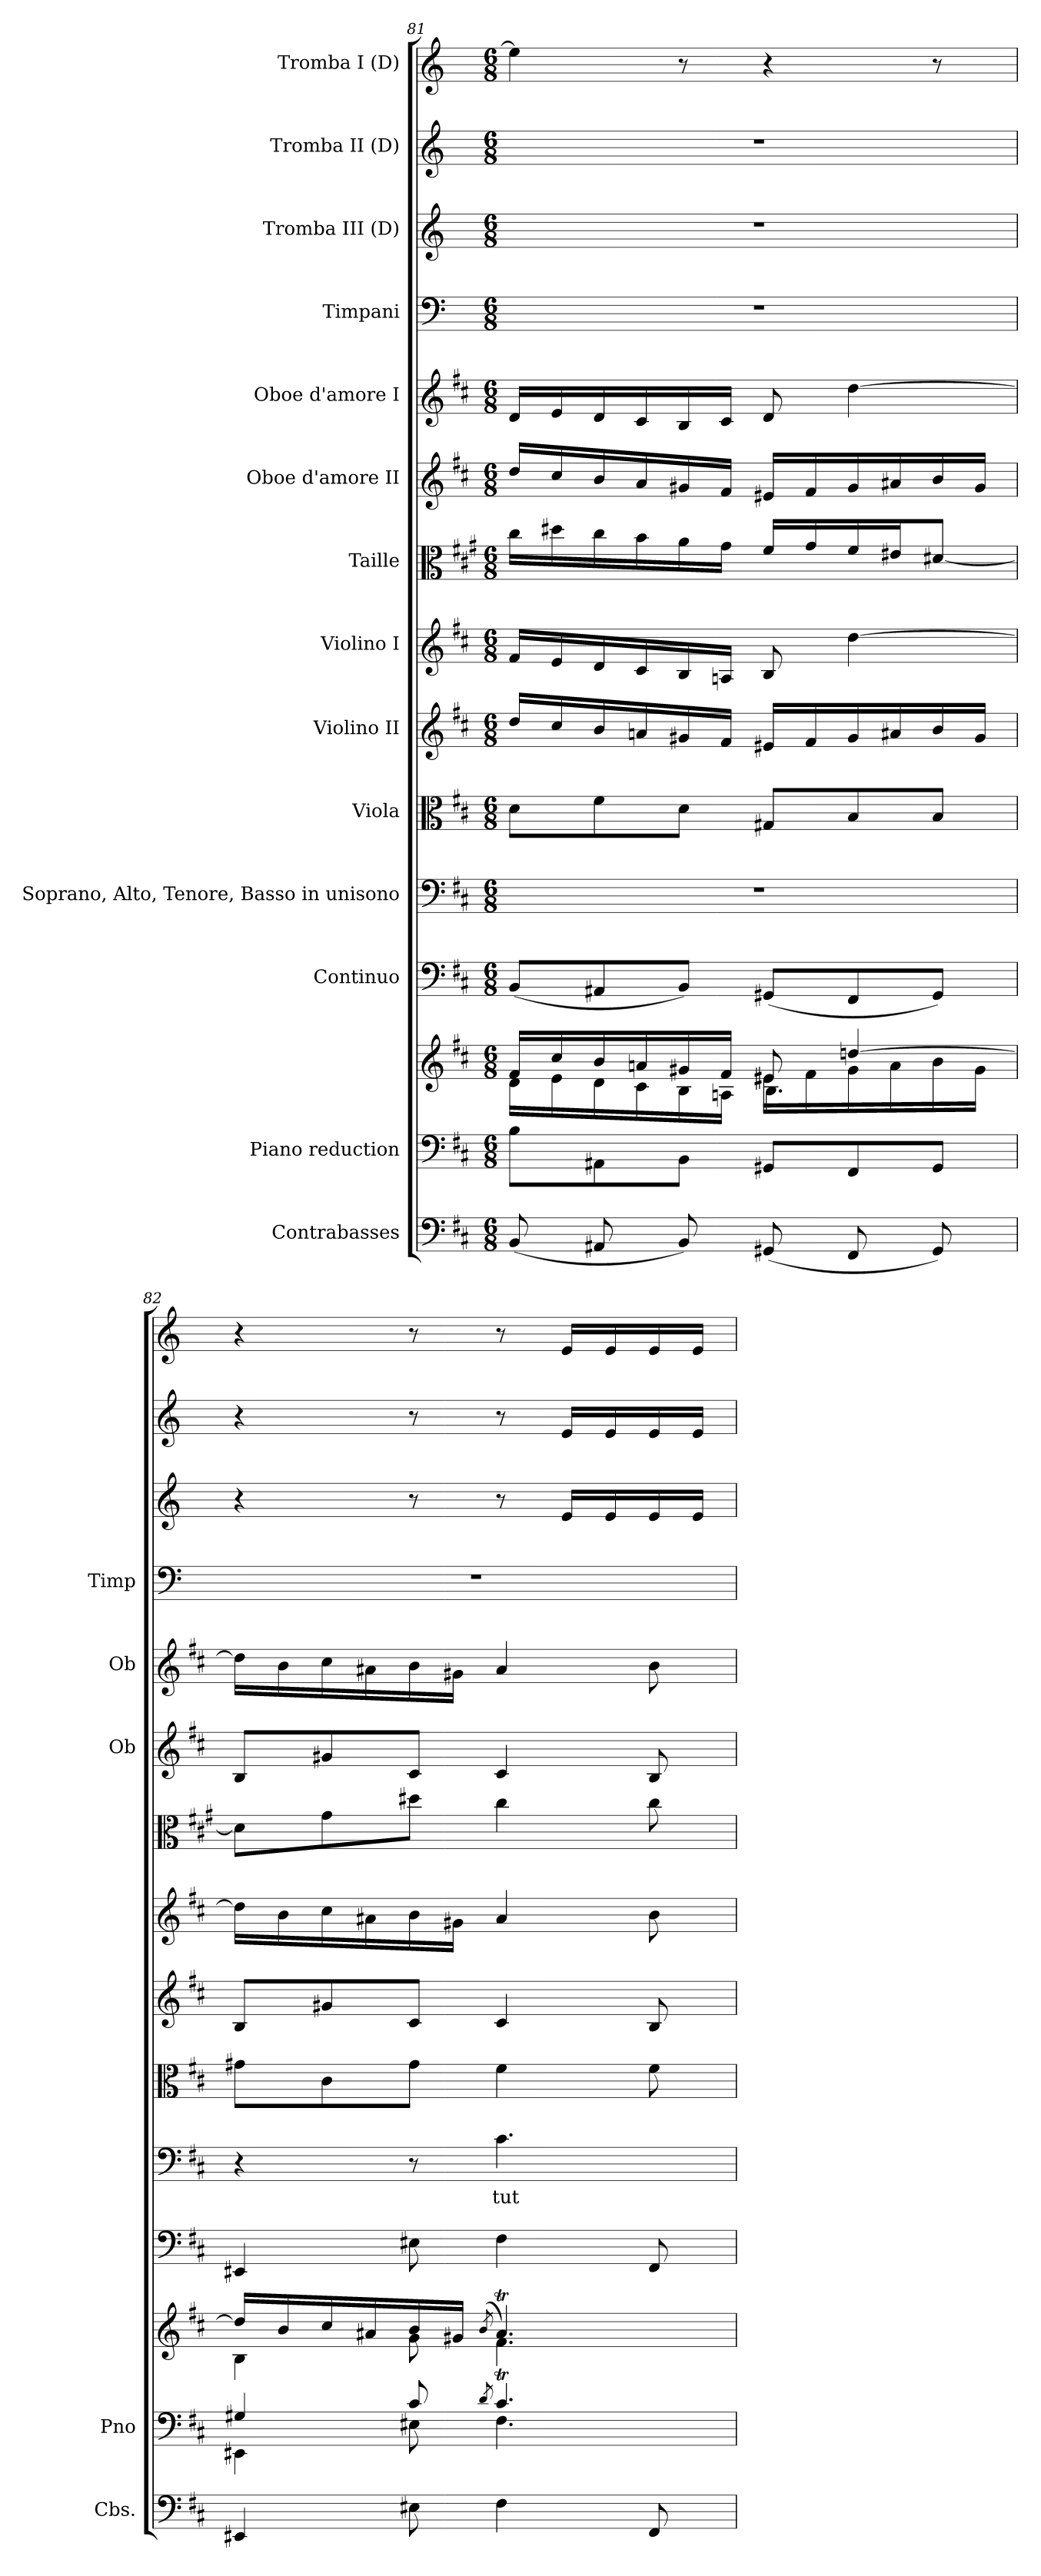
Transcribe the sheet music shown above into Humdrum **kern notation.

**kern	**kern	**kern	**kern	**kern	**text	**kern	**kern	**kern	**kern	**kern	**kern	**kern	**kern	**kern	**kern
*part14	*part13	*part13	*part12	*part11	*part11	*part10	*part9	*part8	*part7	*part6	*part5	*part4	*part3	*part2	*part1
*staff15	*staff14	*staff13	*staff12	*staff11	*staff11	*staff10	*staff9	*staff8	*staff7	*staff6	*staff5	*staff4	*staff3	*staff2	*staff1
*I"Contrabasses	*I"Piano reduction	*	*I"Continuo	*I"Soprano, Alto, Tenore, Basso in unisono	*	*I"Viola	*I"Violino II	*I"Violino I	*I"Taille	*I"Oboe d'amore II	*I"Oboe d'amore I	*I"Timpani	*I"Tromba III (D)	*I"Tromba II (D)	*I"Tromba I (D)
*I'Cbs.	*I'Pno	*	*	*	*	*	*	*	*	*I'Ob	*I'Ob	*I'Timp	*	*	*
*clefF4	*clefF4	*clefG2	*clefF4	*clefF4	*	*clefC3	*clefG2	*clefG2	*clefC3	*clefG2	*clefG2	*clefF4	*clefG2	*clefG2	*clefG2
*ITrd7c12	*	*	*	*	*	*	*	*	*ITrd4c7	*	*	*	*ITrd-1c-2	*ITrd-1c-2	*ITrd-1c-2
*k[f#c#]	*k[f#c#]	*k[f#c#]	*k[f#c#]	*k[f#c#]	*	*k[f#c#]	*k[f#c#]	*k[f#c#]	*k[f#c#]	*k[f#c#]	*k[f#c#]	*k[]	*k[f#c#]	*k[f#c#]	*k[f#c#]
*M6/8	*M6/8	*M6/8	*M6/8	*M6/8	*	*M6/8	*M6/8	*M6/8	*M6/8	*M6/8	*M6/8	*M6/8	*M6/8	*M6/8	*M6/8
=81	=81	=81	=81	=81	=81	=81	=81	=81	=81	=81	=81	=81	=81	=81	=81
*	*	*^	*	*	*	*	*	*	*	*	*	*	*	*	*
*	*	*	*^	*	*	*	*	*	*	*	*	*	*	*	*	*
(<8BBB/	8B\L	16f#/LL	16d\LL	4.ryy	(<8BB/L	2.r	.	8d\L	16dd/LL	16f#/LL	16f#\LL	16dd/LL	16d/LL	2.r	2.r	2.r	4ff#\]
.	.	16cc#/	16e\	.	.	.	.	.	16cc#/	16e/	16g#X\	16cc#/	16e/	.	.	.	.
8AAA#X/	8AA#X\	16b/	16d\	.	8AA#X/	.	.	8f#\	16b/	16d/	16f#\	16b/	16d/	.	.	.	.
.	.	16an/	16c#\	.	.	.	.	.	16an/	16c#/	16e\	16a/	16c#/	.	.	.	.
8BBB/)	8BB\J	16g#X/	16B\	.	8BB/J)	.	.	8d\J	16g#X/	16B/	16d\	16g#X/	16B/	.	.	.	8r
.	.	16f#/JJ	16An\JJ	.	.	.	.	.	16f#/JJ	16An/JJ	16c#\JJ	16f#/JJ	16c#/JJ	.	.	.	.
(<8GGG#X/	8GG#X/L	8e#X/	16e#\LL	4.B\	(<8GG#X/L	.	.	8G#X/L	16e#X/LL	8B/	16B/LL	16e#X/LL	8d/	.	.	.	4r
.	.	.	16f#\	.	.	.	.	.	16f#/	.	16c#/	16f#/	.	.	.	.	.
8FFF#/	8FF#/	[4ddn/	16g#\	.	8FF#/	.	.	8B/	16g#/	[4dd\	16B/	16g#/	[4dd\	.	.	.	.
.	.	.	16a\	.	.	.	.	.	16a#X/	.	16A#X/J	16a#X/	.	.	.	.	.
8GGG#/)	8GG#/J	.	16b\	.	8GG#/J)	.	.	8B/J	16b/	.	[8G#X/J	16b/	.	.	.	.	8r
.	.	.	16g#\JJ	.	.	.	.	.	16g#/JJ	.	.	16g#/JJ	.	.	.	.	.
*	*	*	*v	*v	*	*	*	*	*	*	*	*	*	*	*	*	*
=82	=82	=82	=82	=82	=82	=82	=82	=82	=82	=82	=82	=82	=82	=82	=82	=82
*	*^	*	*	*	*	*	*	*	*	*	*	*	*	*	*	*
4EEE#X/	4G#X/	4EE#X\	16dd/LL]	4B\	4EE#X/	4r	.	8g#X\L	8B/L	16dd\LL]	8G#\L]	8B/L	16dd\LL]	2.r	4r	4r	4r
.	.	.	16b/	.	.	.	.	.	.	16b\	.	.	16b\	.	.	.	.
.	.	.	16cc#/	.	.	.	.	8c#\	8g#X/	16cc#\	8c#\	8g#X/	16cc#\	.	.	.	.
.	.	.	16a#X/	.	.	.	.	.	.	16a#X\	.	.	16a#X\	.	.	.	.
8EE#X\	8c#/	8E#X\	16b/	8g\	8E#X\	8r	.	8g#\J	8c#/J	16b\	8g#X\J	8c#/J	16b\	.	8r	8r	8r
.	.	.	16g#X/JJ	.	.	.	.	.	.	16g#X\JJ	.	.	16g#X\JJ	.	.	.	.
.	8qd/	.	(<8qb/	.	.	.	.	.	.	.	.	.	.	.	.	.	.
!	!	!	!	!	!	!	!LO:LY:b	!	!	!	!	!	!	!	!	!	!
4FF#\	4.c#t/	4.F#\	4.a#t/)	4.f#\	4F#\	4.c#\	tut	4f#\	4c#/	4a#/	4f#\	4c#/	4a#/	.	8r	8r	8r
.	.	.	.	.	.	.	.	.	.	.	.	.	.	.	16f#/LL	16f#/LL	16f#/LL
.	.	.	.	.	.	.	.	.	.	.	.	.	.	.	16f#/	16f#/	16f#/
8FFF#/	.	.	.	.	8FF#/	.	.	8f#\	8B/	8b\	8f#\	8B/	8b\	.	16f#/	16f#/	16f#/
.	.	.	.	.	.	.	.	.	.	.	.	.	.	.	16f#/JJ	16f#/JJ	16f#/JJ
*	*v	*v	*	*	*	*	*	*	*	*	*	*	*	*	*	*	*
*	*	*v	*v	*	*	*	*	*	*	*	*	*	*	*	*	*
=	=	=	=	=	=	=	=	=	=	=	=	=	=	=	=
*-	*-	*-	*-	*-	*-	*-	*-	*-	*-	*-	*-	*-	*-	*-	*-
